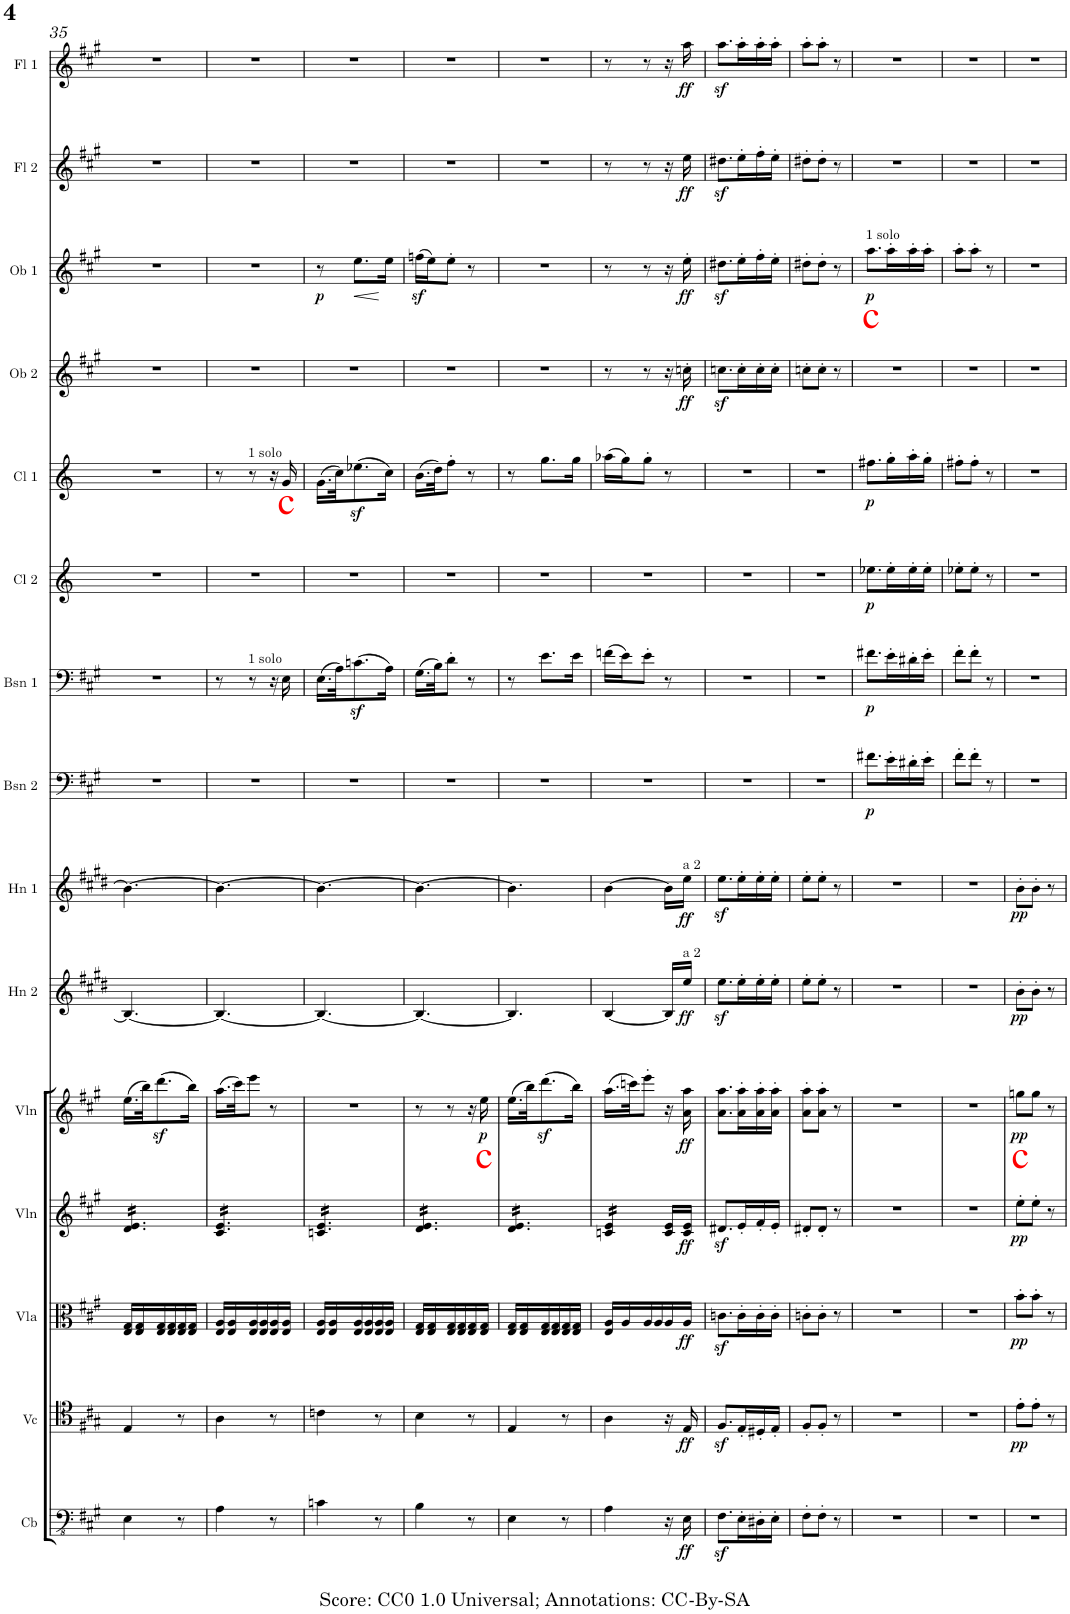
**kern	**dynam	**kern	**dynam	**kern	**dynam	**kern	**dynam	**kern	**text	**dynam	**kern	**dynam	**kern	**dynam	**kern	**dynam	**kern	**dynam	**kern	**dynam	**kern	**text	**dynam	**kern	**dynam	**kern	**text	**dynam	**kern	**dynam	**kern	**dynam
*part15	*part15	*part14	*part14	*part13	*part13	*part12	*part12	*part11	*part11	*part11	*part10	*part10	*part9	*part9	*part8	*part8	*part7	*part7	*part6	*part6	*part5	*part5	*part5	*part4	*part4	*part3	*part3	*part3	*part2	*part2	*part1	*part1
*staff15	*staff15	*staff14	*staff14	*staff13	*staff13	*staff12	*staff12	*staff11	*staff11	*staff11	*staff10	*staff10	*staff9	*staff9	*staff8	*staff8	*staff7	*staff7	*staff6	*staff6	*staff5	*staff5	*staff5	*staff4	*staff4	*staff3	*staff3	*staff3	*staff2	*staff2	*staff1	*staff1
*I"Contrabass	*	*I"Violoncello	*	*I"Viola	*	*I"Violin	*	*I"Violin	*	*	*I"F Horn 2 (orig. E and A)	*	*I"F Horn 1 (orig. E and A)	*	*I"Bassoon 2	*	*I"Bassoon 1	*	*I"A Clarinet 2	*	*I"A Clarinet 1	*	*	*I"Oboe 2	*	*I"Oboe 1	*	*	*I"Flute 2	*	*I"Flute 1	*
*I'Cb	*	*I'Vc	*	*I'Vla	*	*I'Vln	*	*I'Vln	*	*	*I'Hn 2	*	*I'Hn 1	*	*I'Bsn 2	*	*I'Bsn 1	*	*I'Cl 2	*	*I'Cl 1	*	*	*I'Ob 2	*	*I'Ob 1	*	*	*I'Fl 2	*	*I'Fl 1	*
!!LO:PB:g=z
*clefFv4	*	*clefC4	*	*clefC3	*	*clefG2	*	*clefG2	*	*	*clefG2	*	*clefG2	*	*clefF4	*	*clefF4	*	*clefG2	*	*clefG2	*	*	*clefG2	*	*clefG2	*	*	*clefG2	*	*clefG2	*
*	*	*	*	*	*	*	*	*	*	*	*Trd4c7	*	*Trd4c7	*	*	*	*	*	*Trd2c3	*	*Trd2c3	*	*	*	*	*	*	*	*	*	*	*
*k[f#c#g#]	*	*k[f#c#g#]	*	*k[f#c#g#]	*	*k[f#c#g#]	*	*k[f#c#g#]	*	*	*k[f#c#g#d#]	*	*k[f#c#g#d#]	*	*k[f#c#g#]	*	*k[f#c#g#]	*	*k[]	*	*k[]	*	*	*k[f#c#g#]	*	*k[f#c#g#]	*	*	*k[f#c#g#]	*	*k[f#c#g#]	*
*M3/8	*	*M3/8	*	*M3/8	*	*M3/8	*	*M3/8	*	*	*M3/8	*	*M3/8	*	*M3/8	*	*M3/8	*	*M3/8	*	*M3/8	*	*	*M3/8	*	*M3/8	*	*	*M3/8	*	*M3/8	*
=35	=35	=35	=35	=35	=35	=35	=35	=35	=35	=35	=35	=35	=35	=35	=35	=35	=35	=35	=35	=35	=35	=35	=35	=35	=35	=35	=35	=35	=35	=35	=35	=35
*	*	*	*	*	*	*tremolo	*	*	*	*	*	*	*	*	*	*	*	*	*	*	*	*	*	*	*	*	*	*	*	*	*	*
4EE\	.	4E/	.	16E/ 16G#/LL	.	16d/ 16e/LL	.	(16.ee\LL	.	.	4.B/_	.	4.b\_	.	4.r	.	4.r	.	4.r	.	4.r	.	.	4.r	.	4.r	.	.	4.r	.	4.r	.
.	.	.	.	16E/ 16G#/	.	16d/ 16e/	.	.	.	.	.	.	.	.	.	.	.	.	.	.	.	.	.	.	.	.	.	.	.	.	.	.
.	.	.	.	.	.	.	.	32bb\JK)	.	.	.	.	.	.	.	.	.	.	.	.	.	.	.	.	.	.	.	.	.	.	.	.
.	.	.	.	16E/ 16G#/	.	16d/ 16e/	.	(8.dddz<\	.	.	.	.	.	.	.	.	.	.	.	.	.	.	.	.	.	.	.	.	.	.	.	.
.	.	.	.	16E/ 16G#/	.	16d/ 16e/	.	.	.	.	.	.	.	.	.	.	.	.	.	.	.	.	.	.	.	.	.	.	.	.	.	.
8r	.	8r	.	16E/ 16G#/	.	16d/ 16e/	.	.	.	.	.	.	.	.	.	.	.	.	.	.	.	.	.	.	.	.	.	.	.	.	.	.
.	.	.	.	16E/ 16G#/JJ	.	16d/ 16e/JJ	.	16bb\Jk)	.	.	.	.	.	.	.	.	.	.	.	.	.	.	.	.	.	.	.	.	.	.	.	.
=36	=36	=36	=36	=36	=36	=36	=36	=36	=36	=36	=36	=36	=36	=36	=36	=36	=36	=36	=36	=36	=36	=36	=36	=36	=36	=36	=36	=36	=36	=36	=36	=36
4AA\	.	4A\	.	16E/ 16A/LL	.	16c#/ 16e/LL	.	(16.aa\LL	.	.	4.B/_	.	4.b\_	.	4.r	.	8r	.	4.r	.	8r	.	.	4.r	.	4.r	.	.	4.r	.	4.r	.
.	.	.	.	16E/ 16A/	.	16c#/ 16e/	.	.	.	.	.	.	.	.	.	.	.	.	.	.	.	.	.	.	.	.	.	.	.	.	.	.
.	.	.	.	.	.	.	.	32ccc#\JK)	.	.	.	.	.	.	.	.	.	.	.	.	.	.	.	.	.	.	.	.	.	.	.	.
!	!	!	!	!	!	!	!	!	!	!	!	!	!	!	!	!	!	!	!	!	!LO:TX:a:t=1 solo	!	!	!	!	!	!	!	!	!	!	!
!	!	!	!	!	!	!	!	!	!	!	!	!	!	!	!	!	!LO:TX:a:t=1 solo	!	!	!	!	!	!	!	!	!	!	!	!	!	!	!
.	.	.	.	16E/ 16A/	.	16c#/ 16e/	.	8eee\J	.	.	.	.	.	.	.	.	8r	.	.	.	8r	.	.	.	.	.	.	.	.	.	.	.
.	.	.	.	16E/ 16A/	.	16c#/ 16e/	.	.	.	.	.	.	.	.	.	.	.	.	.	.	.	.	.	.	.	.	.	.	.	.	.	.
8r	.	8r	.	16E/ 16A/	.	16c#/ 16e/	.	8r	.	.	.	.	.	.	.	.	16r	.	.	.	16r	.	.	.	.	.	.	.	.	.	.	.
!	!	!	!	!	!	!	!	!	!	!	!	!	!	!	!	!	!	!	!	!	!	!LO:LY:b:color=#FF0000	!	!	!	!	!	!	!	!	!	!
.	.	.	.	16E/ 16A/JJ	.	16c#/ 16e/JJ	.	.	.	.	.	.	.	.	.	.	16E\	.	.	.	16g/	c	.	.	.	.	.	.	.	.	.	.
=37	=37	=37	=37	=37	=37	=37	=37	=37	=37	=37	=37	=37	=37	=37	=37	=37	=37	=37	=37	=37	=37	=37	=37	=37	=37	=37	=37	=37	=37	=37	=37	=37
!	!	!	!	!	!	!	!	!	!	!	!	!	!	!	!	!	!	!	!	!	!	!	!	!	!	!	!	!LO:DY:b	!	!	!	!
4Cn\	.	4cn\	.	16E/ 16A/LL	.	16cn/ 16e/LL	.	4.r	.	.	4.B/_	.	4.b\_	.	4.r	.	(16.E\LL	.	4.r	.	(16.g\LL	.	.	4.r	.	8r	.	p	4.r	.	4.r	.
.	.	.	.	16E/ 16A/	.	16cn/ 16e/	.	.	.	.	.	.	.	.	.	.	.	.	.	.	.	.	.	.	.	.	.	.	.	.	.	.
.	.	.	.	.	.	.	.	.	.	.	.	.	.	.	.	.	32A\JK)	.	.	.	32cc\JK)	.	.	.	.	.	.	.	.	.	.	.
!	!	!	!	!	!	!	!	!	!	!	!	!	!	!	!	!	!	!	!	!	!	!	!	!	!	!	!	!LO:HP:b	!	!	!	!
.	.	.	.	16E/ 16A/	.	16cn/ 16e/	.	.	.	.	.	.	.	.	.	.	(8.cnz<\	.	.	.	(8.ee-Xz<\	.	.	.	.	8.ee\L	.	<	.	.	.	.
.	.	.	.	16E/ 16A/	.	16cn/ 16e/	.	.	.	.	.	.	.	.	.	.	.	.	.	.	.	.	.	.	.	.	.	.	.	.	.	.
8r	.	8r	.	16E/ 16A/	.	16cn/ 16e/	.	.	.	.	.	.	.	.	.	.	.	.	.	.	.	.	.	.	.	.	.	.	.	.	.	.
.	.	.	.	16E/ 16A/JJ	.	16cn/ 16e/JJ	.	.	.	.	.	.	.	.	.	.	16A\Jk)	.	.	.	16cc\Jk)	.	.	.	.	16ee\Jk	.	[	.	.	.	.
=38	=38	=38	=38	=38	=38	=38	=38	=38	=38	=38	=38	=38	=38	=38	=38	=38	=38	=38	=38	=38	=38	=38	=38	=38	=38	=38	=38	=38	=38	=38	=38	=38
4BB\	.	4B\	.	16E/ 16G#/LL	.	16d/ 16e/LL	.	8r	.	.	4.B/_	.	4.b\_	.	4.r	.	(16.G#\LL	.	4.r	.	(16.b\LL	.	.	4.r	.	(16ffnz<\LL	.	.	4.r	.	4.r	.
.	.	.	.	16E/ 16G#/	.	16d/ 16e/	.	.	.	.	.	.	.	.	.	.	.	.	.	.	.	.	.	.	.	16ee\J)	.	.	.	.	.	.
.	.	.	.	.	.	.	.	.	.	.	.	.	.	.	.	.	32B\JK)	.	.	.	32dd\JK)	.	.	.	.	.	.	.	.	.	.	.
.	.	.	.	16E/ 16G#/	.	16d/ 16e/	.	8r	.	.	.	.	.	.	.	.	8d'\J	.	.	.	8ff'\J	.	.	.	.	8ee'\J	.	.	.	.	.	.
.	.	.	.	16E/ 16G#/	.	16d/ 16e/	.	.	.	.	.	.	.	.	.	.	.	.	.	.	.	.	.	.	.	.	.	.	.	.	.	.
8r	.	8r	.	16E/ 16G#/	.	16d/ 16e/	.	16r	.	.	.	.	.	.	.	.	8r	.	.	.	8r	.	.	.	.	8r	.	.	.	.	.	.
!	!	!	!	!	!	!	!	!	!LO:LY:b:color=#FF0000	!LO:DY:b	!	!	!	!	!	!	!	!	!	!	!	!	!	!	!	!	!	!	!	!	!	!
.	.	.	.	16E/ 16G#/JJ	.	16d/ 16e/JJ	.	16ee\	c	p	.	.	.	.	.	.	.	.	.	.	.	.	.	.	.	.	.	.	.	.	.	.
=39	=39	=39	=39	=39	=39	=39	=39	=39	=39	=39	=39	=39	=39	=39	=39	=39	=39	=39	=39	=39	=39	=39	=39	=39	=39	=39	=39	=39	=39	=39	=39	=39
4EE\	.	4E/	.	16E/ 16G#/LL	.	16d/ 16e/LL	.	(16.ee\LL	.	.	4.B/]	.	4.b\]	.	4.r	.	8r	.	4.r	.	8r	.	.	4.r	.	4.r	.	.	4.r	.	4.r	.
.	.	.	.	16E/ 16G#/	.	16d/ 16e/	.	.	.	.	.	.	.	.	.	.	.	.	.	.	.	.	.	.	.	.	.	.	.	.	.	.
.	.	.	.	.	.	.	.	32bb\JK)	.	.	.	.	.	.	.	.	.	.	.	.	.	.	.	.	.	.	.	.	.	.	.	.
.	.	.	.	16E/ 16G#/	.	16d/ 16e/	.	(8.dddz<\	.	.	.	.	.	.	.	.	8.e\L	.	.	.	8.gg\L	.	.	.	.	.	.	.	.	.	.	.
.	.	.	.	16E/ 16G#/	.	16d/ 16e/	.	.	.	.	.	.	.	.	.	.	.	.	.	.	.	.	.	.	.	.	.	.	.	.	.	.
8r	.	8r	.	16E/ 16G#/	.	16d/ 16e/	.	.	.	.	.	.	.	.	.	.	.	.	.	.	.	.	.	.	.	.	.	.	.	.	.	.
.	.	.	.	16E/ 16G#/JJ	.	16d/ 16e/JJ	.	16bb\Jk)	.	.	.	.	.	.	.	.	16e\Jk	.	.	.	16gg\Jk	.	.	.	.	.	.	.	.	.	.	.
=40	=40	=40	=40	=40	=40	=40	=40	=40	=40	=40	=40	=40	=40	=40	=40	=40	=40	=40	=40	=40	=40	=40	=40	=40	=40	=40	=40	=40	=40	=40	=40	=40
4AA\	.	4A\	.	16E/ 16A/LL	.	16cn/ 16e/LL	.	(16.aa\LL	.	.	[4B/	.	[4b\	.	4.r	.	(16fn\LL	.	4.r	.	(16aa-X\LL	.	.	8r	.	8r	.	.	8r	.	8r	.
.	.	.	.	16A/	.	16cn/ 16e/	.	.	.	.	.	.	.	.	.	.	16e\J)	.	.	.	16gg\J)	.	.	.	.	.	.	.	.	.	.	.
.	.	.	.	.	.	.	.	32cccn\JK)	.	.	.	.	.	.	.	.	.	.	.	.	.	.	.	.	.	.	.	.	.	.	.	.
.	.	.	.	16A/	.	16cn/ 16e/	.	8eee'\J	.	.	.	.	.	.	.	.	8e'\J	.	.	.	8gg'\J	.	.	8r	.	8r	.	.	8r	.	8r	.
.	.	.	.	16A/	.	16cn/ 16e/JJ	.	.	.	.	.	.	.	.	.	.	.	.	.	.	.	.	.	.	.	.	.	.	.	.	.	.
*	*	*	*	*	*	*Xtremolo	*	*	*	*	*	*	*	*	*	*	*	*	*	*	*	*	*	*	*	*	*	*	*	*	*	*
16r	.	16r	.	16A/	.	16c/ 16e/LL	.	16r	.	.	16B/LL]	.	16b\LL]	.	.	.	8r	.	.	.	8r	.	.	16r	.	16r	.	.	16r	.	16r	.
!	!	!	!	!	!	!	!	!	!	!	!	!	!LO:TX:a:t=a 2	!	!	!	!	!	!	!	!	!	!	!	!	!	!	!	!	!	!	!
!	!	!	!	!	!	!	!	!	!	!	!LO:TX:a:t=a 2	!	!	!	!	!	!	!	!	!	!	!	!	!	!	!	!	!	!	!	!	!
!	!LO:DY:b	!	!LO:DY:b	!	!LO:DY:b	!	!LO:DY:b	!	!	!LO:DY:b	!	!LO:DY:b	!	!LO:DY:b	!	!	!	!	!	!	!	!	!	!	!LO:DY:b	!	!	!LO:DY:b	!	!LO:DY:b	!	!LO:DY:b
16EE\	ff	16E/	ff	16A/JJ	ff	16c/ 16e/JJ	ff	16a\ 16aa\	.	ff	16ee/JJ	ff	16ee\JJ	ff	.	.	.	.	.	.	.	.	.	16ccn'\	ff	16ee'\	.	ff	16ee\	ff	16aa\	ff
=41	=41	=41	=41	=41	=41	=41	=41	=41	=41	=41	=41	=41	=41	=41	=41	=41	=41	=41	=41	=41	=41	=41	=41	=41	=41	=41	=41	=41	=41	=41	=41	=41
8.FF#z<\L	.	8.F#z</L	.	8.cnz<\L	.	8.d#Xz</L	.	8.a\ 8.aa\L	.	.	8.eez<\L	.	8.eez<\L	.	4.r	.	4.r	.	4.r	.	4.r	.	.	8.ccnz<\L	.	8.dd#Xz<\L	.	.	8.dd#Xz<\L	.	8.aaz<\L	.
16EE'\L	.	16E'/L	.	16c'\L	.	16e'/L	.	16a\' 16aa\'L	.	.	16ee'\L	.	16ee'\L	.	.	.	.	.	.	.	.	.	.	16cc'\L	.	16ee'\L	.	.	16ee'\L	.	16aa'\L	.
16DD#X'\	.	16D#X'/	.	16c'\	.	16f#'/	.	16a\' 16aa\'	.	.	16ee'\	.	16ee'\	.	.	.	.	.	.	.	.	.	.	16cc'\	.	16ff#'\	.	.	16ff#'\	.	16aa'\	.
16EE'\JJ	.	16E'/JJ	.	16c'\JJ	.	16e'/JJ	.	16a\' 16aa\'JJ	.	.	16ee'\JJ	.	16ee'\JJ	.	.	.	.	.	.	.	.	.	.	16cc'\JJ	.	16ee'\JJ	.	.	16ee'\JJ	.	16aa'\JJ	.
=42	=42	=42	=42	=42	=42	=42	=42	=42	=42	=42	=42	=42	=42	=42	=42	=42	=42	=42	=42	=42	=42	=42	=42	=42	=42	=42	=42	=42	=42	=42	=42	=42
8FF#'\L	.	8F#'/L	.	8cn'\L	.	8d#X'/L	.	8a\' 8aa\'L	.	.	8ee'\L	.	8ee'\L	.	4.r	.	4.r	.	4.r	.	4.r	.	.	8ccn'\L	.	8dd#X'\L	.	.	8dd#X'\L	.	8aa'\L	.
8FF#'\J	.	8F#'/J	.	8c'\J	.	8d#'/J	.	8a\' 8aa\'J	.	.	8ee'\J	.	8ee'\J	.	.	.	.	.	.	.	.	.	.	8cc'\J	.	8dd#'\J	.	.	8dd#'\J	.	8aa'\J	.
8r	.	8r	.	8r	.	8r	.	8r	.	.	8r	.	8r	.	.	.	.	.	.	.	.	.	.	8r	.	8r	.	.	8r	.	8r	.
=43	=43	=43	=43	=43	=43	=43	=43	=43	=43	=43	=43	=43	=43	=43	=43	=43	=43	=43	=43	=43	=43	=43	=43	=43	=43	=43	=43	=43	=43	=43	=43	=43
!	!	!	!	!	!	!	!	!	!	!	!	!	!	!	!	!	!	!	!	!	!	!	!	!	!	!LO:TX:a:t=1 solo	!	!	!	!	!	!
!	!	!	!	!	!	!	!	!	!	!	!	!	!	!	!	!LO:DY:b	!	!LO:DY:b	!	!LO:DY:b	!	!	!LO:DY:b	!	!	!	!LO:LY:b:color=#FF0000	!LO:DY:b	!	!	!	!
4.r	.	4.r	.	4.r	.	4.r	.	4.r	.	.	4.r	.	4.r	.	8.f#X\L	p	8.f#X\L	p	8.ee-X\L	p	8.ff#X\L	.	p	4.r	.	8.aa\L	c	p	4.r	.	4.r	.
.	.	.	.	.	.	.	.	.	.	.	.	.	.	.	16e'\L	.	16e'\L	.	16ee-'\L	.	16gg'\L	.	.	.	.	16aa'\L	.	.	.	.	.	.
.	.	.	.	.	.	.	.	.	.	.	.	.	.	.	16d#X'\	.	16d#X'\	.	16ee-'\	.	16aa'\	.	.	.	.	16aa'\	.	.	.	.	.	.
.	.	.	.	.	.	.	.	.	.	.	.	.	.	.	16e'\JJ	.	16e'\JJ	.	16ee-'\JJ	.	16gg'\JJ	.	.	.	.	16aa'\JJ	.	.	.	.	.	.
=44	=44	=44	=44	=44	=44	=44	=44	=44	=44	=44	=44	=44	=44	=44	=44	=44	=44	=44	=44	=44	=44	=44	=44	=44	=44	=44	=44	=44	=44	=44	=44	=44
4.r	.	4.r	.	4.r	.	4.r	.	4.r	.	.	4.r	.	4.r	.	8f#'\L	.	8f#'\L	.	8ee-X'\L	.	8ff#X'\L	.	.	4.r	.	8aa'\L	.	.	4.r	.	4.r	.
.	.	.	.	.	.	.	.	.	.	.	.	.	.	.	8f#'\J	.	8f#'\J	.	8ee-'\J	.	8ff#'\J	.	.	.	.	8aa'\J	.	.	.	.	.	.
.	.	.	.	.	.	.	.	.	.	.	.	.	.	.	8r	.	8r	.	8r	.	8r	.	.	.	.	8r	.	.	.	.	.	.
=45	=45	=45	=45	=45	=45	=45	=45	=45	=45	=45	=45	=45	=45	=45	=45	=45	=45	=45	=45	=45	=45	=45	=45	=45	=45	=45	=45	=45	=45	=45	=45	=45
!	!	!	!LO:DY:b	!	!LO:DY:b	!	!LO:DY:b	!	!LO:LY:b:color=#FF0000	!LO:DY:b	!	!LO:DY:b	!	!LO:DY:b	!	!	!	!	!	!	!	!	!	!	!	!	!	!	!	!	!	!
4.r	.	8e'\L	pp	8b'\L	pp	8ee'\L	pp	8ggn\L	c	pp	8b'\L	pp	8b'\L	pp	4.r	.	4.r	.	4.r	.	4.r	.	.	4.r	.	4.r	.	.	4.r	.	4.r	.
.	.	8e'\J	.	8b'\J	.	8ee'\J	.	8gg\J	.	.	8b'\J	.	8b'\J	.	.	.	.	.	.	.	.	.	.	.	.	.	.	.	.	.	.	.
.	.	8r	.	8r	.	8r	.	8r	.	.	8r	.	8r	.	.	.	.	.	.	.	.	.	.	.	.	.	.	.	.	.	.	.
=	=	=	=	=	=	=	=	=	=	=	=	=	=	=	=	=	=	=	=	=	=	=	=	=	=	=	=	=	=	=	=	=
*-	*-	*-	*-	*-	*-	*-	*-	*-	*-	*-	*-	*-	*-	*-	*-	*-	*-	*-	*-	*-	*-	*-	*-	*-	*-	*-	*-	*-	*-	*-	*-	*-
